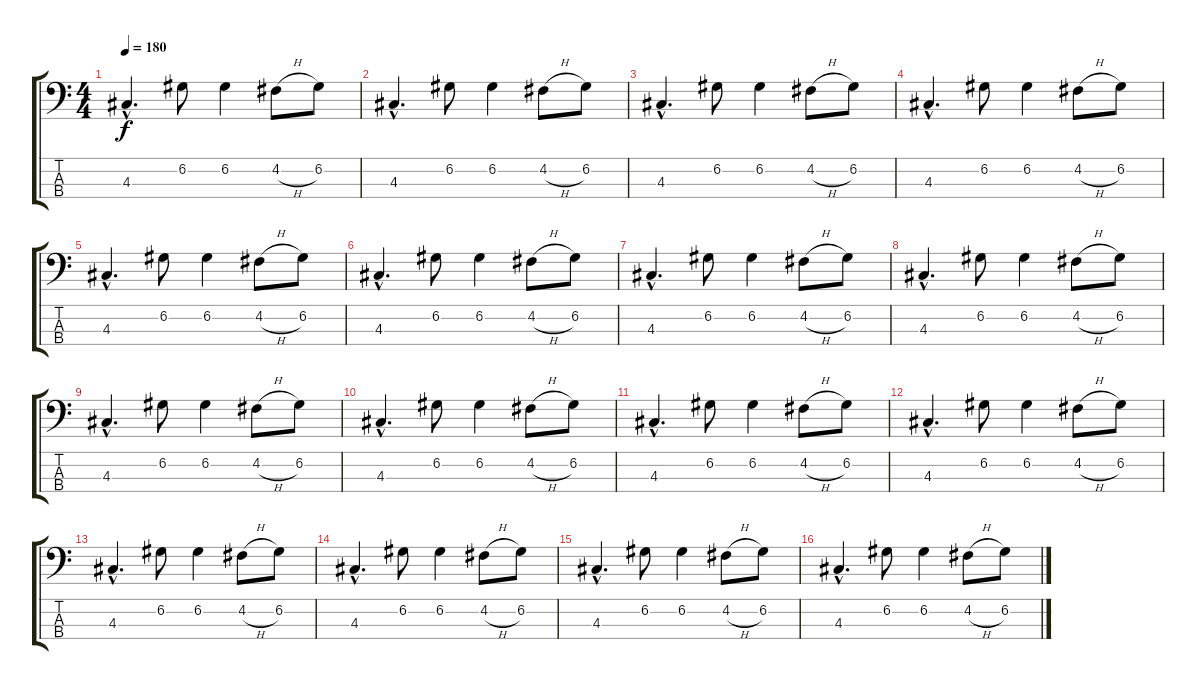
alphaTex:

\track "" {instrument electricbassfinger}
\staff {score tabs}
\tuning (G2 D2 A1 E1) {hide}
\ts (4 4)
\tempo 180
\clef f4
\ks c
4.3{hac}.4{d dy f instrument electricbassfinger} 6.2.8 6.2.4 4.2{h}.8 6.2.8 |
4.3{hac}.4{d} 6.2.8 6.2.4 4.2{h}.8 6.2.8 |
4.3{hac}.4{d} 6.2.8 6.2.4 4.2{h}.8 6.2.8 |
4.3{hac}.4{d} 6.2.8 6.2.4 4.2{h}.8 6.2.8 |
4.3{hac}.4{d} 6.2.8 6.2.4 4.2{h}.8 6.2.8 |
4.3{hac}.4{d} 6.2.8 6.2.4 4.2{h}.8 6.2.8 |
4.3{hac}.4{d} 6.2.8 6.2.4 4.2{h}.8 6.2.8 |
4.3{hac}.4{d} 6.2.8 6.2.4 4.2{h}.8 6.2.8 |
4.3{hac}.4{d} 6.2.8 6.2.4 4.2{h}.8 6.2.8 |
4.3{hac}.4{d} 6.2.8 6.2.4 4.2{h}.8 6.2.8 |
4.3{hac}.4{d} 6.2.8 6.2.4 4.2{h}.8 6.2.8 |
4.3{hac}.4{d} 6.2.8 6.2.4 4.2{h}.8 6.2.8 |
4.3{hac}.4{d} 6.2.8 6.2.4 4.2{h}.8 6.2.8 |
4.3{hac}.4{d} 6.2.8 6.2.4 4.2{h}.8 6.2.8 |
4.3{hac}.4{d} 6.2.8 6.2.4 4.2{h}.8 6.2.8 |
4.3{hac}.4{d} 6.2.8 6.2.4 4.2{h}.8 6.2.8
